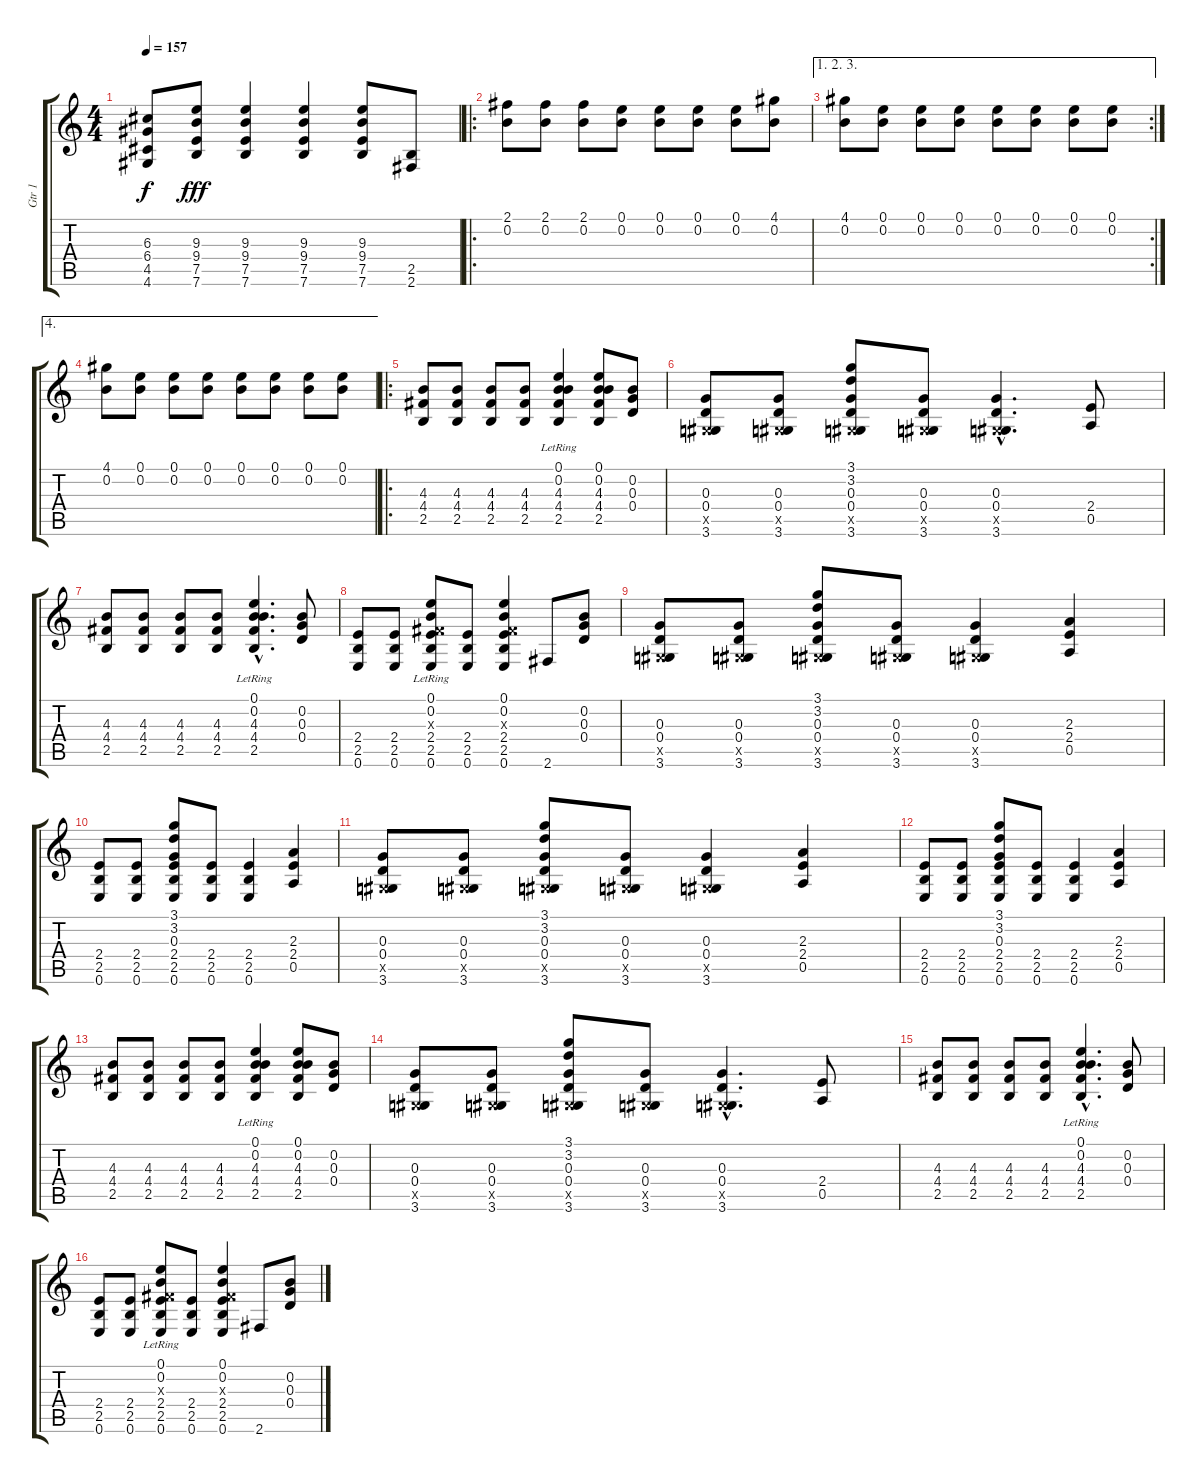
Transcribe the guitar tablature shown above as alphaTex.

\track ("Gtr 1" "Gtr 1") {instrument electricguitarclean}
\staff {score tabs}
\tuning (E4 B3 G3 D3 A2 E2) {hide}
\ts (4 4)
\tempo 157
\clef g2
\ks c
(6.3{t} 6.4{t} 4.5{t} 4.6{t}).8{dy f} (9.3 9.4 7.5 7.6).8{dy fff} (9.3 9.4 7.5 7.6).4 (9.3 9.4 7.5 7.6).4 (9.3 9.4 7.5 7.6).8 (2.5 2.6).8 |
\ro
(2.1 0.2).8{volume 14 balance 0 instrument distortionguitar} (2.1 0.2).8 (2.1 0.2).8 (0.1 0.2).8 (0.1 0.2).8 (0.1 0.2).8 (0.1 0.2).8 (4.1 0.2).8 |
\ae (1 2 3)
\rc 2
(4.1 0.2).8 (0.1 0.2).8 (0.1 0.2).8 (0.1 0.2).8 (0.1 0.2).8 (0.1 0.2).8 (0.1 0.2).8 (0.1 0.2).8 |
\ae 4
(4.1 0.2).8 (0.1 0.2).8 (0.1 0.2).8 (0.1 0.2).8 (0.1 0.2).8 (0.1 0.2).8 (0.1 0.2).8 (0.1 0.2).8 |
\ro
(4.3 4.4 2.5).8{balance 0 instrument distortionguitar} (4.3 4.4 2.5).8 (4.3 4.4 2.5).8 (4.3 4.4 2.5).8 (0.1{lr} 0.2{lr} 4.3 4.4 2.5).4 (0.1 0.2 4.3 4.4 2.5).8 (0.2 0.3 0.4).8 |
(0.3 0.4 -1.5{x} 3.6).8 (0.3 0.4 -1.5{x} 3.6).8 (3.1 3.2 0.3 0.4 -1.5{x} 3.6).8 (0.3 0.4 -1.5{x} 3.6).8 (0.3{hac} 0.4{hac} -1.5{hac x} 3.6{hac}).4{d} (2.4 0.5).8 |
(4.3 4.4 2.5).8 (4.3 4.4 2.5).8 (4.3 4.4 2.5).8 (4.3 4.4 2.5).8 (0.1{hac lr} 0.2{hac} 4.3{hac} 4.4{hac} 2.5{hac}).4{d} (0.2 0.3 0.4).8 |
(2.4 2.5 0.6).8 (2.4 2.5 0.6).8 (0.1{lr} 0.2{lr} -1.3{x} 2.4 2.5 0.6).8 (2.4 2.5 0.6).8 (0.1 0.2 -1.3{x} 2.4 2.5 0.6).4 2.6.8 (0.2 0.3 0.4).8 |
(0.3 0.4 -1.5{x} 3.6).8 (0.3 0.4 -1.5{x} 3.6).8 (3.1 3.2 0.3 0.4 -1.5{x} 3.6).8 (0.3 0.4 -1.5{x} 3.6).8 (0.3 0.4 -1.5{x} 3.6).4 (2.3 2.4 0.5).4 |
(2.4 2.5 0.6).8 (2.4 2.5 0.6).8 (3.1 3.2 0.3 2.4 2.5 0.6).8 (2.4 2.5 0.6).8 (2.4 2.5 0.6).4 (2.3 2.4 0.5).4 |
(0.3 0.4 -1.5{x} 3.6).8 (0.3 0.4 -1.5{x} 3.6).8 (3.1 3.2 0.3 0.4 -1.5{x} 3.6).8 (0.3 0.4 -1.5{x} 3.6).8 (0.3 0.4 -1.5{x} 3.6).4 (2.3 2.4 0.5).4 |
(2.4 2.5 0.6).8 (2.4 2.5 0.6).8 (3.1 3.2 0.3 2.4 2.5 0.6).8 (2.4 2.5 0.6).8 (2.4 2.5 0.6).4 (2.3 2.4 0.5).4 |
(4.3 4.4 2.5).8 (4.3 4.4 2.5).8 (4.3 4.4 2.5).8 (4.3 4.4 2.5).8 (0.1{lr} 0.2{lr} 4.3 4.4 2.5).4 (0.1 0.2 4.3 4.4 2.5).8 (0.2 0.3 0.4).8 |
(0.3 0.4 -1.5{x} 3.6).8 (0.3 0.4 -1.5{x} 3.6).8 (3.1 3.2 0.3 0.4 -1.5{x} 3.6).8 (0.3 0.4 -1.5{x} 3.6).8 (0.3{hac} 0.4{hac} -1.5{hac x} 3.6{hac}).4{d} (2.4 0.5).8 |
(4.3 4.4 2.5).8 (4.3 4.4 2.5).8 (4.3 4.4 2.5).8 (4.3 4.4 2.5).8 (0.1{hac lr} 0.2{hac} 4.3{hac} 4.4{hac} 2.5{hac}).4{d} (0.2 0.3 0.4).8 |
(2.4 2.5 0.6).8 (2.4 2.5 0.6).8 (0.1{lr} 0.2{lr} -1.3{x} 2.4 2.5 0.6).8 (2.4 2.5 0.6).8 (0.1 0.2 -1.3{x} 2.4 2.5 0.6).4 2.6.8 (0.2 0.3 0.4).8
